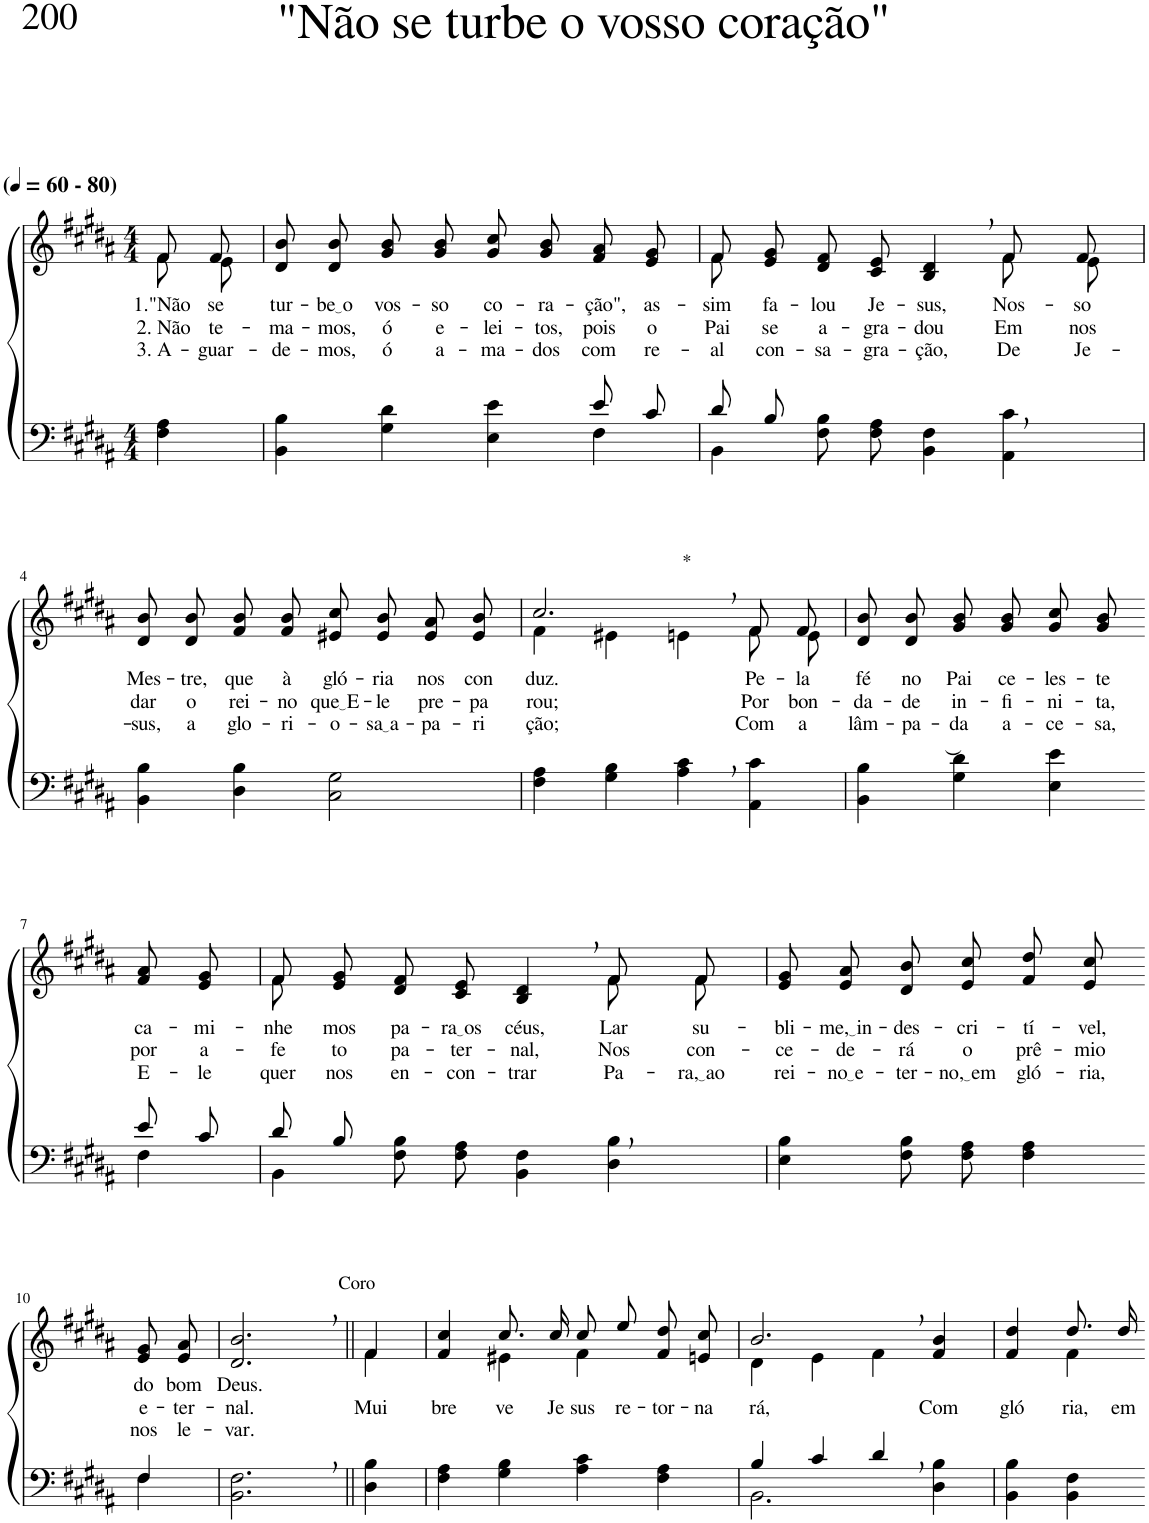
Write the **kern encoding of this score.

**kern	**kern	**text	**text	**text
*part2	*part1	*part1	*part1	*part1
*staff2	*staff1	*staff1	*staff1	*staff1
*I"Parte III e IV	*I"Parte I e II	*	*	*
*clefF4	*clefG2	*	*	*
*Trd1c2	*Trd1c2	*	*	*
*k[f#c#g#d#a#]	*k[f#c#g#d#a#]	*	*	*
*M4/4	*M4/4	*	*	*
*MM60	*MM60	*	*	*
=1	=1	=1	=1	=1
*	*^	*	*	*
!	!LO:TX:a:B:t=(	!	!	!	!
!	!LO:TX:a:B:t=- 80)	!	!	!	!
!	!	!	!LO:LY:b	!LO:LY:b	!LO:LY:b
4F#\ 4A#\	8f#/L	8f#\L	1."Não	2. Não	3. A-
!	!	!	!LO:LY:b	!LO:LY:b	!LO:LY:b
.	8f#/J	8e\J	se	te-	-guar-
=2	=2	=2	=2	=2	=2
*^	*	*	*	*	*
!	!	!	!	!LO:LY:b	!LO:LY:b	!LO:LY:b
*	*	*v	*v	*	*	*
2ryy	4BB\ 4B\	8d#/ 8b/L	tur-	-ma-	-de-
!	!	!	!LO:LY:b	!LO:LY:b	!LO:LY:b
.	.	8d#/ 8b/J	be o	-mos,	-mos,
!	!	!	!LO:LY:b	!LO:LY:b	!LO:LY:b
.	4G#\ 4d#\	8g#/ 8b/L	vos-	ó	ó
!	!	!	!LO:LY:b	!LO:LY:b	!LO:LY:b
.	.	8g#/ 8b/J	-so	e-	a-
!	!	!	!LO:LY:b	!LO:LY:b	!LO:LY:b
4ryy	4E\ 4e\	8g#/ 8cc#/L	co-	-lei-	-ma-
!	!	!	!LO:LY:b	!LO:LY:b	!LO:LY:b
.	.	8g#/ 8b/J	-ra-	-tos,	-dos
!	!	!	!LO:LY:b	!LO:LY:b	!LO:LY:b
8e/L	4F#\	8f#/ 8a#/L	-ção",	pois	com
!	!	!	!LO:LY:b	!LO:LY:b	!LO:LY:b
8c#/J	.	8e/ 8g#/J	as-	o	re-
=3	=3	=3	=3	=3	=3
!	!	!	!LO:LY:b	!LO:LY:b	!LO:LY:b
*	*	*^	*	*	*
8d#/L	4BB\	8f#\	8f#/L	-sim	Pai	-al
!	!	!	!	!LO:LY:b	!LO:LY:b	!LO:LY:b
8B/J	.	2ryy	8e/ 8g#/J	fa-	se	con-
!	!	!	!	!LO:LY:b	!LO:LY:b	!LO:LY:b
4ryy	8F#\ 8B\L	.	8d#/ 8f#/L	-lou	a-	-sa-
!	!	!	!	!LO:LY:b	!LO:LY:b	!LO:LY:b
.	8F#\ 8A#\J	.	8c#/ 8e/J	Je-	-gra-	-gra-
!	!	!	!	!LO:LY:b	!LO:LY:b	!LO:LY:b
2ryy	4BB\ 4F#\	.	4B/ 4d#/	-sus,	-dou	-ção,
.	.	8ryy	.	.	.	.
!	!	!	!	!LO:LY:b	!LO:LY:b	!LO:LY:b
.	4AA#\ 4c#\	8f#\L	8f#/L	Nos-	Em	De
!	!	!	!	!LO:LY:b	!LO:LY:b	!LO:LY:b
.	.	8e\J	8f#/J	-so	nos	Je-
*v	*v	*	*	*	*	*
!!LO:LB:g=z
=4	=4	=4	=4	=4	=4
!	!	!	!LO:LY:b	!LO:LY:b	!LO:LY:b
*	*v	*v	*	*	*
4BB\ 4B\	8d#/ 8b/L	Mes-	dar	-sus,
!	!	!LO:LY:b	!LO:LY:b	!LO:LY:b
.	8d#/ 8b/J	-tre,	o	a
!	!	!LO:LY:b	!LO:LY:b	!LO:LY:b
4D#\ 4B\	8f#/ 8b/L	que	rei-	glo-
!	!	!LO:LY:b	!LO:LY:b	!LO:LY:b
.	8f#/ 8b/J	à	-no	-ri-
!	!	!LO:LY:b	!LO:LY:b	!LO:LY:b
2C#\ 2G#\	8e#X/ 8cc#/L	gló-	que E	-o-
!	!	!LO:LY:b	!LO:LY:b	!LO:LY:b
.	8e#/ 8b/J	-ria	-le	sa a
!	!	!LO:LY:b	!LO:LY:b	!LO:LY:b
.	8e#/ 8a#/L	nos	pre-	-pa-
!	!	!LO:LY:b	!LO:LY:b	!LO:LY:b
.	8e#/ 8b/J	con-	-pa-	-ri-
=5	=5	=5	=5	=5
*	*^	*	*	*
!	!LO:TX:a:t=*	!	!	!	!
!	!	!	!LO:LY:b	!LO:LY:b	!LO:LY:b
4F#\ 4A#\	2.cc#,/	4f#\	-duz.	-rou;	-ção;
4G#\ 4B\	.	4e#X\	.	.	.
4A#\, 4c#\,	.	4en\	.	.	.
!	!	!	!LO:LY:b	!LO:LY:b	!LO:LY:b
4AA#\ 4c#\	8f#/L	8f#\L	Pe-	-Por	Com
!	!	!	!LO:LY:b	!LO:LY:b	!LO:LY:b
.	8f#/J	8e\J	-la	bon-	a
=6	=6	=6	=6	=6	=6
!	!	!	!LO:LY:b	!LO:LY:b	!LO:LY:b
*	*v	*v	*	*	*
4BB\ 4B\	8d#/ 8b/L	fé	-da-	lâm-
!	!	!LO:LY:b	!LO:LY:b	!LO:LY:b
.	8d#/ 8b/J	no	-de	-pa-
!	!	!LO:LY:b	!LO:LY:b	!LO:LY:b
4G#\ 4d#\	8g#/ 8b/L	Pai	in-	-da
!	!	!LO:LY:b	!LO:LY:b	!LO:LY:b
.	8g#/ 8b/J	ce-	-fi-	a-
!	!	!LO:LY:b	!LO:LY:b	!LO:LY:b
4E\ 4e\	8g#/ 8cc#/L	-les-	-ni-	-ce-
!	!	!LO:LY:b	!LO:LY:b	!LO:LY:b
.	8g#/ 8b/J	-te	-ta,	-sa,
!!LO:LB:g=z
=7-	=7-	=7-	=7-	=7-
*^	*	*	*	*
!	!	!	!LO:LY:b	!LO:LY:b	!LO:LY:b
8e/L	4F#\	8f#/ 8a#/L	ca-	por	E-
!	!	!	!LO:LY:b	!LO:LY:b	!LO:LY:b
8c#/J	.	8e/ 8g#/J	-mi-	a-	-le
=8	=8	=8	=8	=8	=8
!	!	!	!LO:LY:b	!LO:LY:b	!LO:LY:b
*	*	*^	*	*	*
8d#/L	4BB\	8f#\	8f#/L	-nhe-	-fe-	quer
!	!	!	!	!LO:LY:b	!LO:LY:b	!LO:LY:b
8B/J	.	2ryy	8e/ 8g#/J	-mos	-to	nos
!	!	!	!	!LO:LY:b	!LO:LY:b	!LO:LY:b
4ryy	8F#\ 8B\L	.	8d#/ 8f#/L	pa-	pa-	en-
!	!	!	!	!LO:LY:b	!LO:LY:b	!LO:LY:b
.	8F#\ 8A#\J	.	8c#/ 8e/J	ra os	-ter-	-con-
!	!	!	!	!LO:LY:b	!LO:LY:b	!LO:LY:b
2ryy	4BB\ 4F#\	.	4B/ 4d#/	céus,	-nal,	-trar
.	.	8ryy	.	.	.	.
!	!	!	!	!LO:LY:b	!LO:LY:b	!LO:LY:b
.	4D#\ 4B\	8f#\L	8f#/L	Lar	Nos	Pa-
!	!	!	!	!LO:LY:b	!LO:LY:b	!LO:LY:b
.	.	8f#\J	8f#/J	su-	con-	ra, ao
*v	*v	*	*	*	*	*
=9	=9	=9	=9	=9	=9
!	!	!	!LO:LY:b	!LO:LY:b	!LO:LY:b
*	*v	*v	*	*	*
4E\ 4B\	8e/ 8g#/L	-bli-	-ce-	rei-
!	!	!LO:LY:b	!LO:LY:b	!LO:LY:b
.	8e/ 8a#/J	me, in	-de-	no e
!	!	!LO:LY:b	!LO:LY:b	!LO:LY:b
8F#\ 8B\L	8d#/ 8b/L	-des-	-rá	-ter-
!	!	!LO:LY:b	!LO:LY:b	!LO:LY:b
8F#\ 8A#\J	8e/ 8cc#/J	-cri-	o	no, em
!	!	!LO:LY:b	!LO:LY:b	!LO:LY:b
4F#\ 4A#\	8f#/ 8dd#/L	-tí-	prê-	gló-
!	!	!LO:LY:b	!LO:LY:b	!LO:LY:b
.	8e/ 8cc#/J	-vel,	-mio	-ria,
!!LO:LB:g=z
=10-	=10-	=10-	=10-	=10-
*^	*	*	*	*
!	!	!	!LO:LY:b	!LO:LY:b	!LO:LY:b
4F#/	4F#\	8e/ 8g#/L	do	e-	nos
!	!	!	!LO:LY:b	!LO:LY:b	!LO:LY:b
.	.	8e/ 8a#/J	bom	-ter-	le-
*v	*v	*	*	*	*
=11	=11	=11	=11	=11
!	!LO:TX:a:t=Coro	!	!	!
!	!	!LO:LY:b	!LO:LY:b	!LO:LY:b
2.BB\, 2.F#\,	2.d#/, 2.b/,	Deus.	-nal.	-var.
=12||	=12||	=12||	=12||	=12||
*	*^	*	*	*
!	!	!	!	!LO:LY:b	!
4D#\ 4B\	4f#/	4f#\	.	Mui	.
=13	=13	=13	=13	=13	=13
!	!	!	!	!LO:LY:b	!
4F#\ 4A#\	4f#/ 4cc#/	4ryy	.	bre-	.
!	!	!	!	!LO:LY:b	!
4G#\ 4B\	8.cc#/L	4e#X\	.	-ve	.
!	!	!	!	!LO:LY:b	!
.	16cc#/Jk	.	.	Je-	.
!	!	!	!	!LO:LY:b	!
4A#\ 4c#\	8cc#/L	4f#\	.	-sus	.
!	!	!	!	!LO:LY:b	!
.	8ee/J	.	.	re-	.
!	!	!	!	!LO:LY:b	!
4F#\ 4A#\	8f#/ 8dd#/L	4ryy	.	-tor-	.
!	!	!	!	!LO:LY:b	!
.	8en/ 8cc#/J	.	.	-na-	.
=14	=14	=14	=14	=14	=14
*^	*	*	*	*	*
!	!	!	!	!	!LO:LY:b	!
4B/	2.BB\	2.b,/	4d#\	.	-rá,	.
4c#/	.	.	4e\	.	.	.
4d#,/	.	.	4f#\	.	.	.
!	!	!	!	!	!LO:LY:b	!
4ryy	4D#\ 4B\	4f#/ 4b/	4ryy	.	Com	.
=15	=15	=15	=15	=15	=15	=15
!	!	!	!	!	!LO:LY:b	!
*v	*v	*	*	*	*	*
4BB\ 4B\	4f#/ 4dd#/	4ryy	.	gló-	.
!	!	!	!	!LO:LY:b	!
4BB\ 4F#\	8.dd#/L	4f#\	.	-ria,	.
!	!	!	!	!LO:LY:b	!
.	16dd#/Jk	.	.	em	.
*	*v	*v	*	*	*
=-	=-	=-	=-	=-
*-	*-	*-	*-	*-
